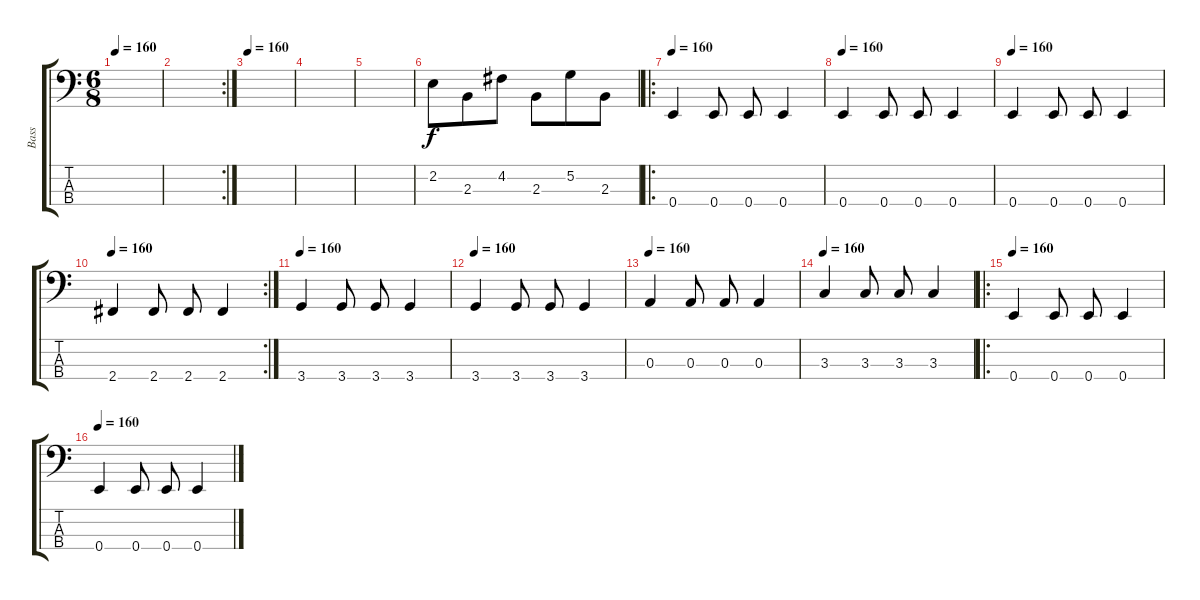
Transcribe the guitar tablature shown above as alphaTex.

\track ("Bass" "Bass") {instrument acousticguitarnylon}
\staff {score tabs}
\tuning (G2 D2 A1 E1) {hide}
\ts (6 8)
\tempo 160
\clef f4
\ks c
|
\rc 2
|
\tempo 160
|
|
|
2.2.8 2.3.8 4.2.8 2.3.8 5.2.8 2.3.8 |
\ro
\tempo 160
0.4.4 0.4.8 0.4.8 0.4.4 |
\tempo 160
0.4.4 0.4.8 0.4.8 0.4.4 |
\tempo 160
0.4.4 0.4.8 0.4.8 0.4.4 |
\rc 2
\tempo 160
2.4.4 2.4.8 2.4.8 2.4.4 |
\tempo 160
3.4.4 3.4.8 3.4.8 3.4.4 |
\tempo 160
3.4.4 3.4.8 3.4.8 3.4.4 |
\tempo 160
0.3.4 0.3.8 0.3.8 0.3.4 |
\tempo 160
3.3.4 3.3.8 3.3.8 3.3.4 |
\ro
\tempo 160
0.4.4 0.4.8 0.4.8 0.4.4 |
\tempo 160
0.4.4 0.4.8 0.4.8 0.4.4
